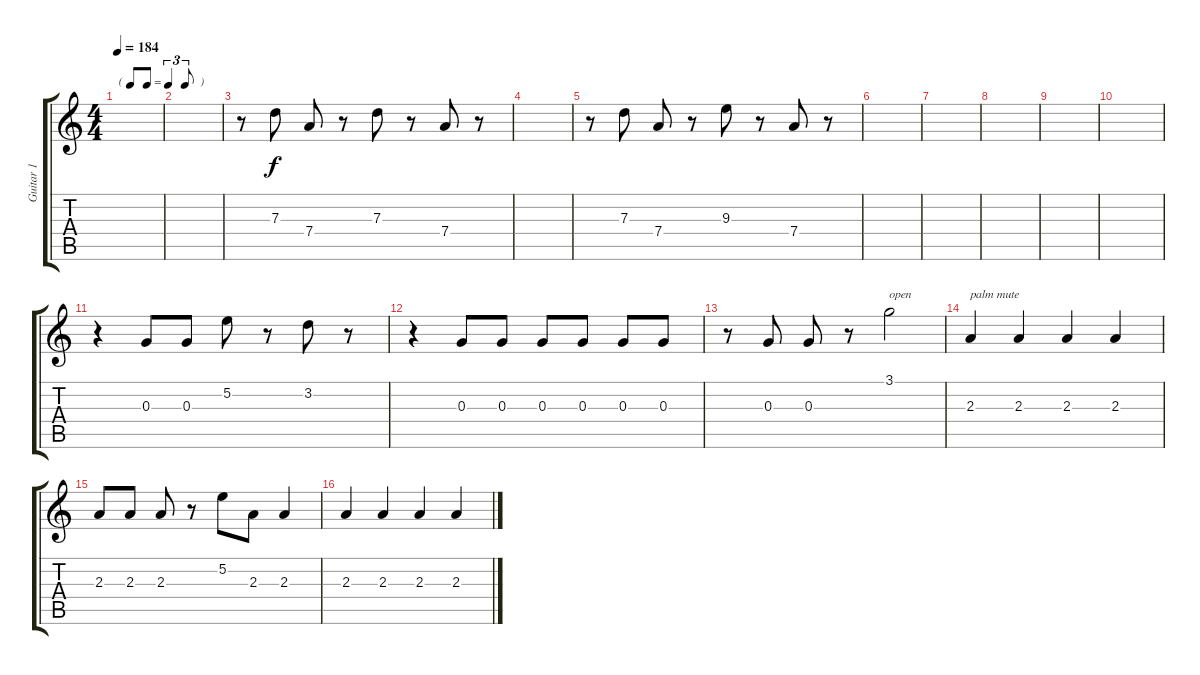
\track ("Guitar 1" "Guitar 1") {instrument electricguitarjazz}
\staff {score tabs}
\tuning (E4 B3 G3 D3 A2 E2) {hide}
\ts (4 4)
\tf triplet8th
\tempo 184
\clef g2
\ks c
|
|
r.8{volume 7 instrument electricguitarmuted} 7.3.8 7.4.8 r.8 7.3.8 r.8 7.4.8 r.8 |
|
r.8 7.3.8{volume 7 instrument electricguitarmuted} 7.4.8 r.8 9.3.8 r.8 7.4.8 r.8 |
|
|
|
|
|
r.4 0.3.8{volume 7 instrument electricguitarmuted} 0.3.8 5.2.8 r.8 3.2.8 r.8 |
r.4 0.3.8 0.3.8 0.3.8 0.3.8 0.3.8 0.3.8 |
r.8 0.3.8 0.3.8 r.8 3.1.2{txt "open" instrument electricguitarjazz} |
2.3.4{txt "palm mute" volume 7 instrument electricguitarmuted} 2.3.4 2.3.4 2.3.4 |
2.3.8 2.3.8 2.3.8 r.8 5.2.8 2.3.8 2.3.4 |
2.3.4{volume 7 instrument electricguitarmuted} 2.3.4 2.3.4 2.3.4
